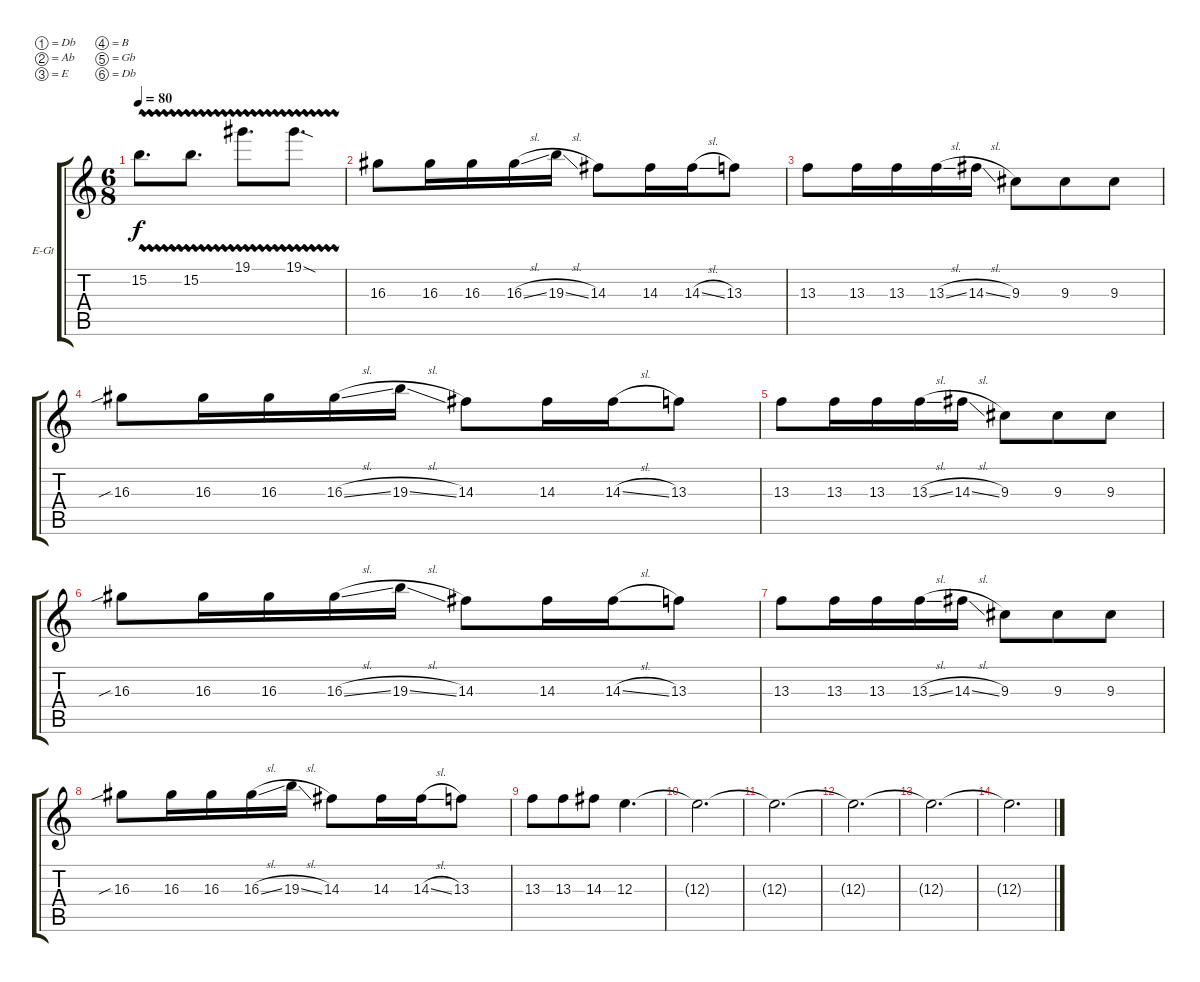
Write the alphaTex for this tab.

\defaultSystemsLayout 4
\bracketExtendMode groupsimilarinstruments
\firstSystemTrackNameOrientation horizontal
\otherSystemsTrackNameOrientation horizontal
\track ("Electric Guitar" "E-Gt") {instrument overdrivenguitar}
\staff {score tabs}
\tuning (Db4 Ab3 E3 B2 Gb2 Db2)
\ts (6 8)
\tempo 80
\clef g2
\ks c
15.2{vw}.8{d dy f} 15.2{vw}.8{d} 19.1{vw}.8{d} 19.1{vw sod}.8{d} |
16.3.8 16.3.16 16.3.16 16.3{sl}.16 19.3{sl}.16 14.3.8 14.3.16 14.3{sl}.16 13.3.8 |
13.3.8 13.3.16 13.3.16 13.3{sl}.16 14.3{sl}.16 9.3.8 9.3.8 9.3.8 |
16.3{sib}.8 16.3.16 16.3.16 16.3{sl}.16 19.3{sl}.16 14.3.8 14.3.16 14.3{sl}.16 13.3.8 |
13.3.8 13.3.16 13.3.16 13.3{sl}.16 14.3{sl}.16 9.3.8 9.3.8 9.3.8 |
16.3{sib}.8 16.3.16 16.3.16 16.3{sl}.16 19.3{sl}.16 14.3.8 14.3.16 14.3{sl}.16 13.3.8 |
13.3.8 13.3.16 13.3.16 13.3{sl}.16 14.3{sl}.16 9.3.8 9.3.8 9.3.8 |
16.3{sib}.8 16.3.16 16.3.16 16.3{sl}.16 19.3{sl}.16 14.3.8 14.3.16 14.3{sl}.16 13.3.8 |
13.3.8 13.3.8 14.3.8 12.3.4{d} |
12.3{t}.2{d} |
12.3{t}.2{d} |
12.3{t}.2{d} |
12.3{t}.2{d} |
12.3{t}.2{d}
